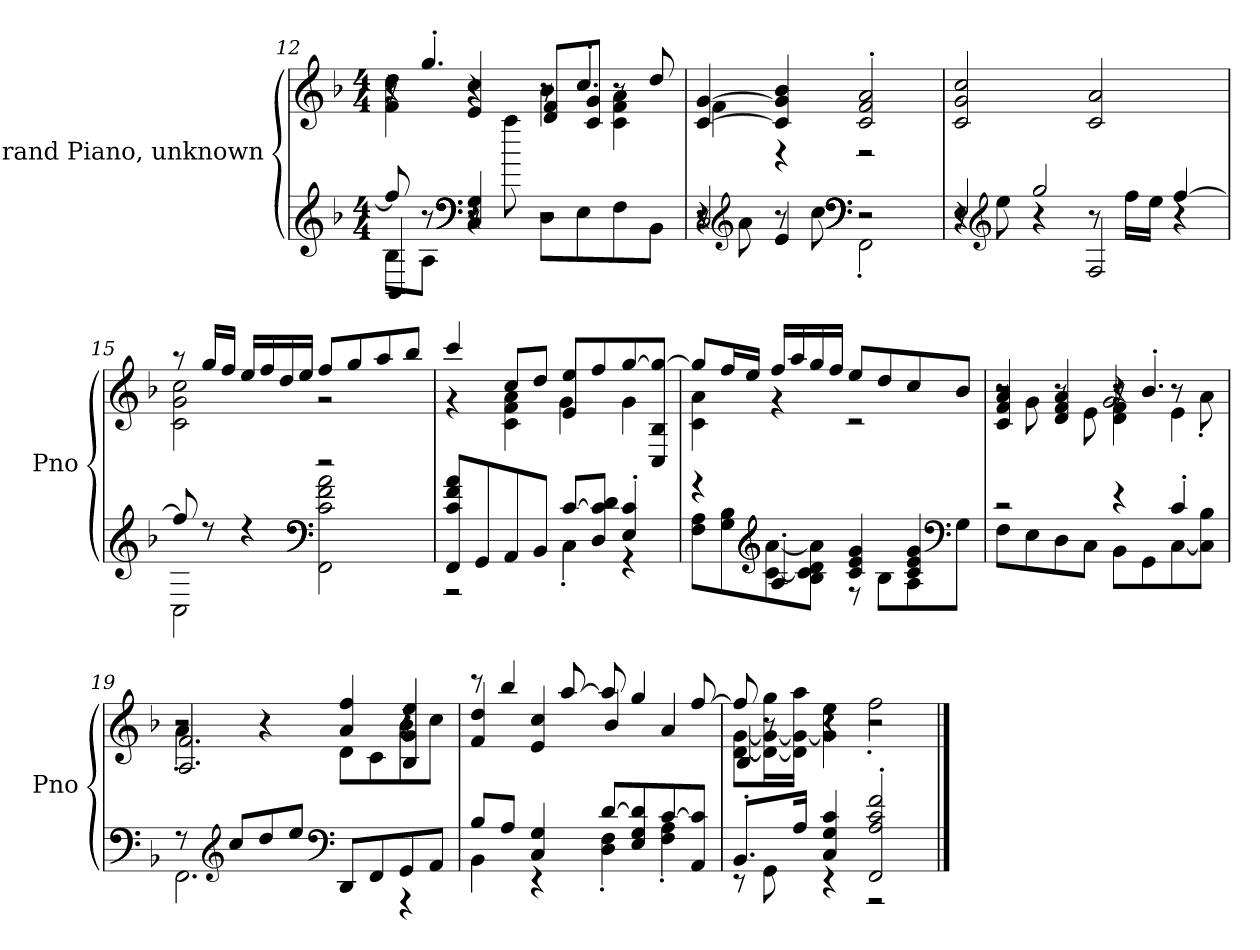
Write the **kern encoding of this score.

**kern	**kern
*part1	*part1
*staff2	*staff1
*I"Grand Piano, unknown	*
*I'Pno	*
*clefG2	*clefG2
*k[b-]	*k[b-]
*M4/4	*M4/4
=12	=12
*^	*^
*	*^	*	*^
8ff/]	8B-\L	4BB-/	8r	4f\ 4dd\	4r
8r	8A\J	.	4.gg'/	.	.
*clefF4	*	*	*	*	*
4r	8r	4C/ 4G/	.	4r	4e/ 4cc/
.	8aa\	.	.	.	.
2r	8D\L	2r	8r	4b-\	8d/ 8f/L
.	8E\	.	4.cc'/	.	8c/ 8g/J
.	8F\	.	.	4c\ 4f\ 4a\	8r
.	8BB-\J	.	.	.	8dd/
*	*	*	*	*v	*v
=13	=13	=13	=13	=13
4r	8r	2C/	[4c/ [4g/	4f\
*clefG2	*	*	*	*
.	8a\	.	.	.
4e/	8r	.	4c/] 4g/] 4b-/	4r
.	8cc\	.	.	.
*clefF4	*	*	*	*
2r	2FF'\	2r	2c/' 2f/' 2a/'	2r
*	*	*	*v	*v
=14	=14	=14	=14
4r	8r	2E/	2c/ 2g/ 2cc/
*clefG2	*	*	*
.	8ee\	.	.
2gg/	4r	.	.
.	8r	2F/	2c/ 2a/
.	16ff\LL	.	.
.	16ee\JJ	.	.
[4ff/	4r	.	.
*	*v	*v	*
!!LO:LB:g=z
=15	=15	=15
*	*	*^
8ff/]	2C\	8r	2c\ 2g\ 2cc\
8r	.	16gg/LL	.
.	.	16ff/JJ	.
4r	.	16ee/LL	.
.	.	16ff/	.
.	.	16dd/	.
.	.	16ee/JJ	.
*clefF4	*	*	*
2r	2FF\ 2c\ 2f\ 2a\	8ff/L	2r
.	.	8gg/	.
.	.	8aa/	.
.	.	8bb-/J	.
=16	=16	=16	=16
8FF/ 8c/ 8f/ 8a/L	2r	4ccc/	4r
8GG/	.	.	.
8AA/	.	8cc/L	4c\ 4f\ 4a\
8BB-/J	.	8dd/J	.
[8c/L	4C'\	8e/ 8ee/L	4g\
8D/ 8c/] 8d/J	.	8ff/	.
4E/' 4c/'	4r	[8gg/	4g\
.	.	8C/ 8B-/ 8gg/_J	.
=17	=17	=17	=17
4r	8F\ 8A\L	8gg/L]	4c\ 4a\
.	8G\ 8B-\	16ff/L	.
.	.	16ee/JJ	.
*clefG2	*	*	*
4A'/	[8c\ [8a\	16ff/LL	4r
.	.	16aa/	.
.	8B-\ 8c\] 8d\ 8a\]J	16gg/	.
.	.	16ff/JJ	.
4c/ 4e/ 4g/	8r	8ee/L	2r
.	8B-\L	8dd/	.
4c/ 4e/ 4g/	8A\	8cc/	.
*clefF4	*	*	*
.	8G\J	8b-/J	.
!!LO:PB:g=z
=18	=18	=18	=18
*	*	*^	*^
2r	8F\L	2r	8r	4c/ 4f/ 4a/	2r
.	8E\	.	8g\	.	.
.	8D\	.	8r	4d/ 4f/ 4a/	.
.	8C\J	.	8e\	.	.
4r	8BB-\L	8r	4d\ 4f\	2g/	4r
.	8GG\	4.b-'/	.	.	.
4c'/	[8C\	.	8r	.	4e\
.	8C\] 8B-\J	.	8a'\	.	.
*	*	*	*	*v	*v
=19	=19	=19	=19	=19
8r	2.FF\	2r	4a'\	2.A/ 2.f/
*clefG2	*	*	*	*
8cc/L	.	.	.	.
8dd/	.	.	4r	.
8ee/J	.	.	.	.
*clefF4	*	*	*	*
8DD/L	.	4a/ 4ff/	8d\L	.
8FF/	.	.	8c\	.
8GG/	4r	4r	8b-\	4B-/ 4g/ 4ee/
8AA/J	.	.	8cc\J	.
*	*	*	*v	*v
=20	=20	=20	=20
8B-/L	4BB-\	8r	4f/ 4dd/
8A/J	.	4bb-/	.
4C/ 4G/	4r	.	4e/ 4cc/
.	.	[8aa/	.
[8d/L	4D\' 4F\'	8aa/]	4b-/
8E/ 8G/ 8d/]	.	4gg/	.
[8c/	4F\' 4A\'	.	4a/
8AA/ 8c/]J	.	[8ff/	.
=21	=21	=21	=21
*	*	*	*^
8.BB-'/L	8r	8ff/]	[8d\ [8g\L	4B-/
.	8GG\	8r	16d\_ 16g\_ 16gg\L	.
16A/Jk	.	.	16d\] 16g\_ 16aa\JJ	.
4C/ 4G/ 4c/	4r	4r	4g\] 4ee\	4r
2FF/' 2A/' 2c/' 2f/'	2r	2r	2ff'\	2r
*v	*v	*	*	*
*	*v	*v	*v
==	==
*-	*-
